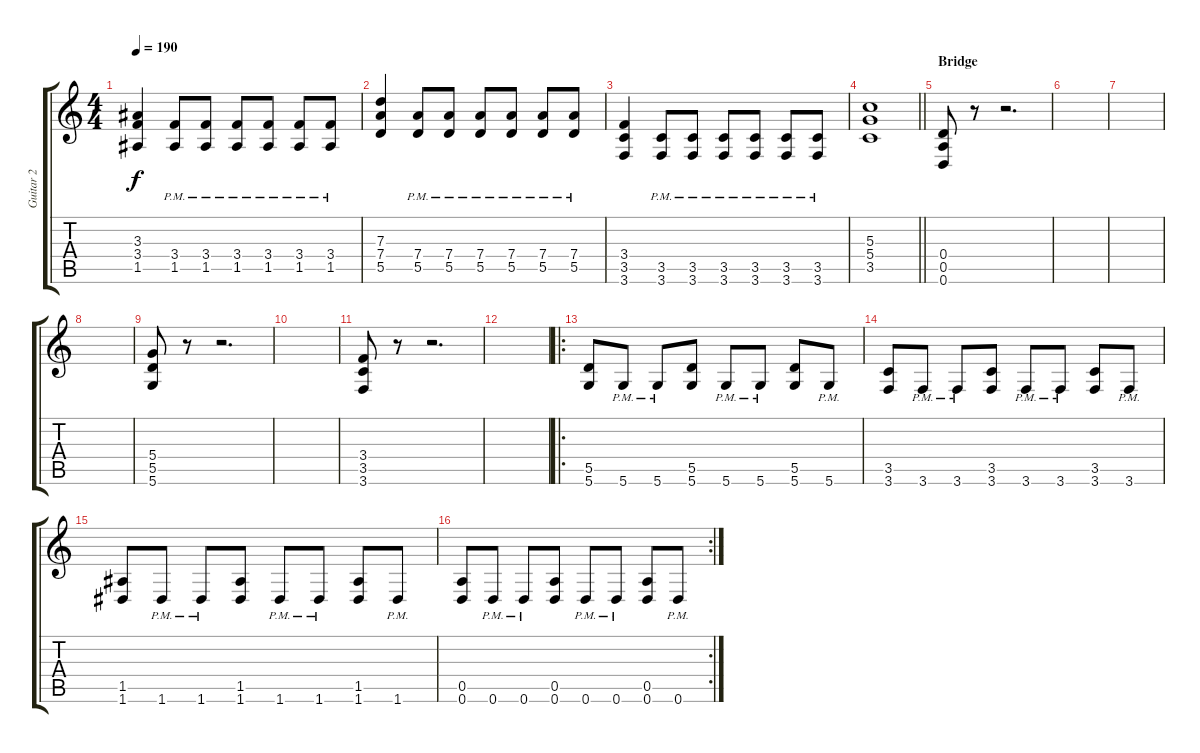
\track ("Guitar 2" "Guitar 2") {instrument distortionguitar}
\staff {score tabs}
\tuning (E4 B3 G3 D3 A2 D2) {hide}
\ts (4 4)
\tempo 190
\clef g2
\ks c
(3.3 3.4 1.5).4{dy f} (3.4{pm} 1.5{pm}).8 (3.4{pm} 1.5{pm}).8 (3.4{pm} 1.5{pm}).8 (3.4{pm} 1.5{pm}).8 (3.4{pm} 1.5{pm}).8 (3.4{pm} 1.5{pm}).8 |
(7.3 7.4 5.5).4 (7.4{pm} 5.5{pm}).8 (7.4{pm} 5.5{pm}).8 (7.4{pm} 5.5{pm}).8 (7.4{pm} 5.5{pm}).8 (7.4{pm} 5.5{pm}).8 (7.4{pm} 5.5{pm}).8 |
(3.4 3.5 3.6).4 (3.5{pm} 3.6{pm}).8 (3.5{pm} 3.6{pm}).8 (3.5{pm} 3.6{pm}).8 (3.5{pm} 3.6{pm}).8 (3.5{pm} 3.6{pm}).8 (3.5{pm} 3.6{pm}).8 |
\barLineRight lightlight
(5.3 5.4 3.5).1 |
\section ("" "Bridge")
(0.4 0.5 0.6).8 r.8 r.2{d} |
|
|
|
(5.4 5.5 5.6).8 r.8 r.2{d} |
|
(3.4 3.5 3.6).8 r.8 r.2{d} |
|
\ro
(5.5 5.6).8 5.6{pm}.8 5.6{pm}.8 (5.5 5.6).8 5.6{pm}.8 5.6{pm}.8 (5.5 5.6).8 5.6{pm}.8 |
(3.5 3.6).8 3.6{pm}.8 3.6{pm}.8 (3.5 3.6).8 3.6{pm}.8 3.6{pm}.8 (3.5 3.6).8 3.6{pm}.8 |
(1.5 1.6).8 1.6{pm}.8 1.6{pm}.8 (1.5 1.6).8 1.6{pm}.8 1.6{pm}.8 (1.5 1.6).8 1.6{pm}.8 |
\rc 2
(0.5 0.6).8 0.6{pm}.8 0.6{pm}.8 (0.5 0.6).8 0.6{pm}.8 0.6{pm}.8 (0.5 0.6).8 0.6{pm}.8
